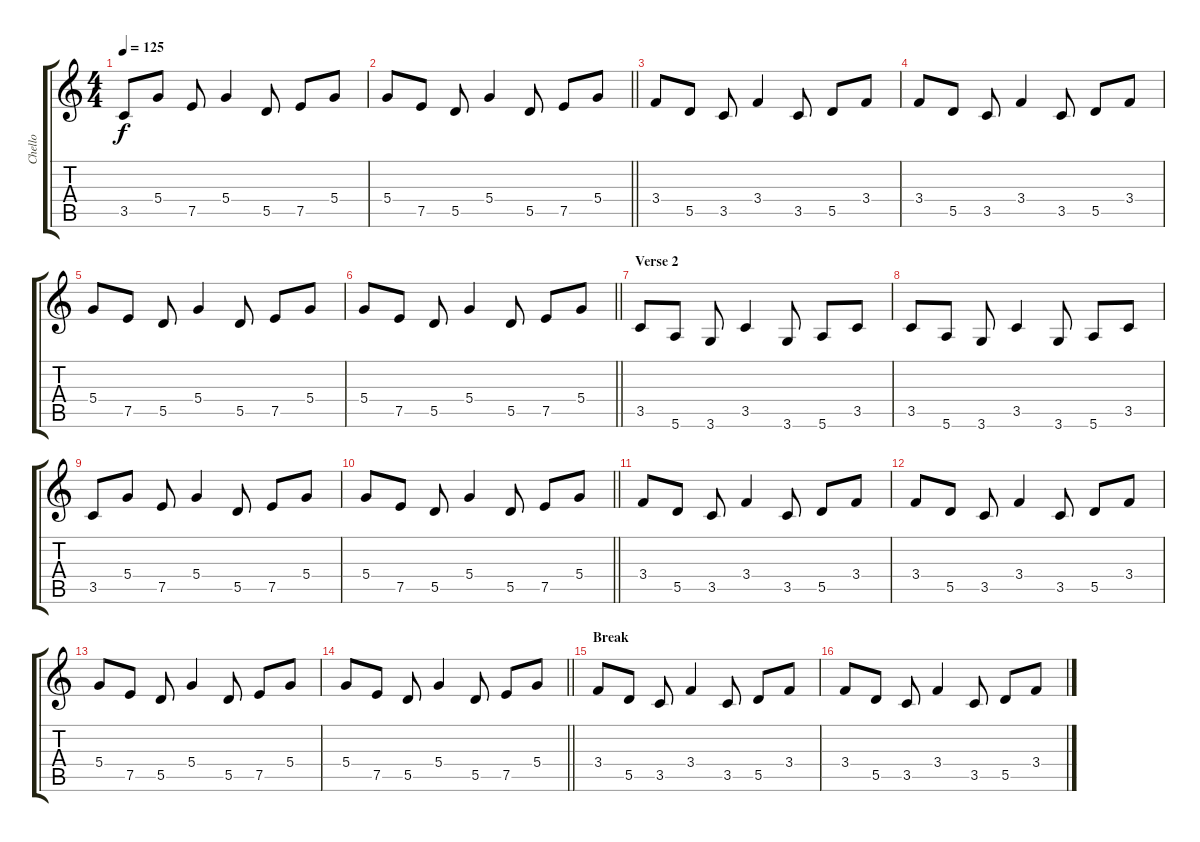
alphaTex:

\track ("Chello" "Chello") {instrument contrabass}
\staff {score tabs}
\tuning (E4 B3 G3 D3 A2 E2) {hide}
\ts (4 4)
\tempo 125
\clef g2
\ks c
3.5.8{dy f} 5.4.8 7.5.8 5.4.4 5.5.8 7.5.8 5.4.8 |
\barLineRight lightlight
5.4.8 7.5.8 5.5.8 5.4.4 5.5.8 7.5.8 5.4.8 |
3.4.8 5.5.8 3.5.8 3.4.4 3.5.8 5.5.8 3.4.8 |
3.4.8 5.5.8 3.5.8 3.4.4 3.5.8 5.5.8 3.4.8 |
5.4.8 7.5.8 5.5.8 5.4.4 5.5.8 7.5.8 5.4.8 |
\barLineRight lightlight
5.4.8 7.5.8 5.5.8 5.4.4 5.5.8 7.5.8 5.4.8 |
\section ("" "Verse 2")
3.5.8 5.6.8 3.6.8 3.5.4 3.6.8 5.6.8 3.5.8 |
3.5.8 5.6.8 3.6.8 3.5.4 3.6.8 5.6.8 3.5.8 |
3.5.8 5.4.8 7.5.8 5.4.4 5.5.8 7.5.8 5.4.8 |
\barLineRight lightlight
5.4.8 7.5.8 5.5.8 5.4.4 5.5.8 7.5.8 5.4.8 |
3.4.8 5.5.8 3.5.8 3.4.4 3.5.8 5.5.8 3.4.8 |
3.4.8 5.5.8 3.5.8 3.4.4 3.5.8 5.5.8 3.4.8 |
5.4.8 7.5.8 5.5.8 5.4.4 5.5.8 7.5.8 5.4.8 |
\barLineRight lightlight
5.4.8 7.5.8 5.5.8 5.4.4 5.5.8 7.5.8 5.4.8 |
\section ("" "Break")
3.4.8 5.5.8 3.5.8 3.4.4 3.5.8 5.5.8 3.4.8 |
3.4.8 5.5.8 3.5.8 3.4.4 3.5.8 5.5.8 3.4.8
